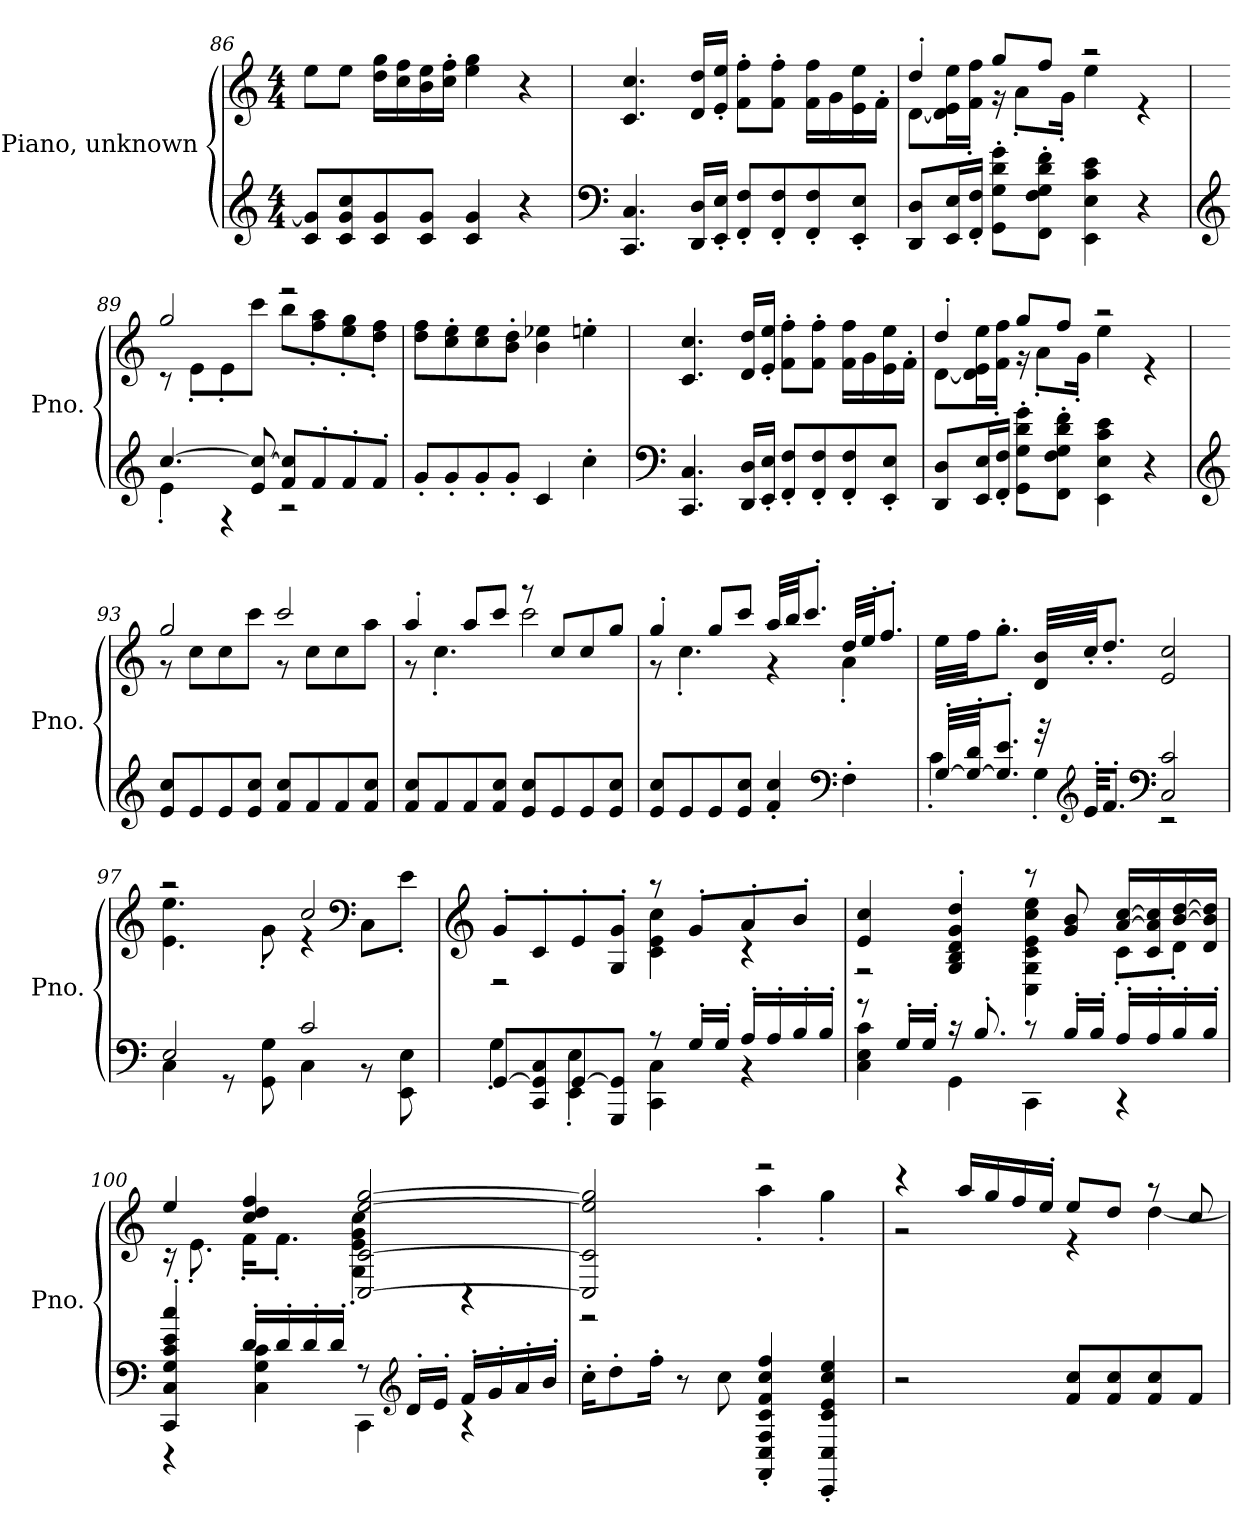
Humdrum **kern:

**kern	**kern
*part1	*part1
*staff2	*staff1
*I"Piano, unknown	*
*I'Pno.	*
*clefG2	*clefG2
*k[]	*k[]
*M4/4	*M4/4
=86	=86
8c/ 8g/]L	8ee\L
8c/ 8g/ 8cc/	8ee\J
8c/ 8g/	16dd\ 16gg\LL
.	16cc\ 16ff\
8c/ 8g/J	16b\ 16ee\
.	16cc\' 16ff\'JJ
4c/ 4g/	4ee\ 4gg\
4r	4r
!!LO:PB:g=z
=87	=87
*clefF4	*
4.CC/ 4.C/	4.c/ 4.cc/
16DD/ 16D/LL	16d/ 16dd/LL
16EE/' 16E/'JJ	16e/' 16ee/'JJ
8FF/' 8F/'L	8f\' 8ff\'L
8FF/' 8F/'	8f\' 8ff\'J
8FF/' 8F/'	16f\ 16ff\LL
.	16g\
8EE/' 8E/'J	16e\ 16ee\
.	16f'\JJ
=88	=88
*	*^
8DD/ 8D/L	4dd'/	[8d\L
16EE/ 16E/L	.	16d\] 16e\ 16ee\L
16FF/' 16F/'JJ	.	16f\' 16ff\'JJ
8GG\' 8G\' 8d\' 8g\'L	8gg/L	16r
.	.	8a'\L
8FF\' 8F\' 8G\' 8d\' 8f\'J	8ff/J	.
.	.	16g'\Jk
4EE\ 4E\ 4c\ 4e\	2r	4ee\
4r	.	4r
=89	=89	=89
*clefG2	*	*
*^	*	*
[4.cc/	4e'\	2gg/	8r
.	.	.	8e'\L
.	4r	.	8e'\
8e/ 8cc/_	.	.	8ccc\J
8f/ 8cc/]L	2r	2r	8bb\L
8f'/	.	.	8ff\' 8aa\'
8f'/	.	.	8ee\' 8gg\'
8f'/J	.	.	8dd\' 8ff\'J
*v	*v	*	*
*	*v	*v
=90	=90
8g'/L	8dd\ 8ff\L
8g'/	8cc\' 8ee\'
8g'/	8cc\ 8ee\
8g'/J	8b\' 8dd\'J
4c/	4b\ 4ee-X\
4cc'\	4een'\
!!LO:LB:g=z
=91	=91
*clefF4	*
4.CC/ 4.C/	4.c/ 4.cc/
16DD/ 16D/LL	16d/ 16dd/LL
16EE/' 16E/'JJ	16e/' 16ee/'JJ
8FF/' 8F/'L	8f\' 8ff\'L
8FF/' 8F/'	8f\' 8ff\'J
8FF/' 8F/'	16f\ 16ff\LL
.	16g\
8EE/' 8E/'J	16e\ 16ee\
.	16f'\JJ
=92	=92
*	*^
8DD/ 8D/L	4dd'/	[8d\L
16EE/ 16E/L	.	16d\] 16e\ 16ee\L
16FF/' 16F/'JJ	.	16f\' 16ff\'JJ
8GG\' 8G\' 8d\' 8g\'L	8gg/L	16r
.	.	8a'\L
8FF\' 8F\' 8G\' 8d\' 8f\'J	8ff/J	.
.	.	16g'\Jk
4EE\ 4E\ 4c\ 4e\	2r	4ee\
4r	.	4r
=93	=93	=93
*clefG2	*	*
8e/ 8cc/L	2gg/	8r
8e/	.	8cc\L
8e/	.	8cc\
8e/ 8cc/J	.	8ccc\J
8f/ 8cc/L	2ccc/	8r
8f/	.	8cc\L
8f/	.	8cc\
8f/ 8cc/J	.	8aa\J
=94	=94	=94
8f/ 8cc/L	4aa'/	8r
8f/	.	4.cc'\
8f/	8aa/L	.
8f/ 8cc/J	8ccc/J	.
8e/ 8cc/L	8r	2ccc\
8e/	8cc/L	.
8e/	8cc/	.
8e/ 8cc/J	8gg/J	.
!!LO:LB:g=z	!!
=95	=95	=95
8e/ 8cc/L	4gg'/	8r
8e/	.	4.cc'\
8e/	8gg/L	.
8e/ 8cc/J	8ccc/J	.
4f/' 4cc/'	32aa/LLL	4r
.	32bb/JJ	.
.	8.ccc'/J	.
*clefF4	*	*
4F'\	32dd/LLL	4a'\
.	32ee'/JJ	.
.	8.ff'/J	.
*	*v	*v
=96	=96
*^	*
[32G'/LLL	4c'\	32ee\LLL
32G/_' 32d/'JJ	.	32ff\JJ
8.G/]' 8.e/'J	.	8.gg'\J
32r	4G'\	32d/ 32b/LLL
*clefG2	*	*
32e'/KKL	.	32cc'/JJ
8.f'/J	.	8.dd'/J
*clefF4	*	*
2C/ 2c/	2r	2e/ 2cc/
=97	=97	=97
*	*	*^
2E/	4C\	2r	4.e\ 4.ee\
.	8r	.	.
.	8GG\ 8G\	.	8g'\
2c/	4C\	2cc/	4r
*	*	*clefF4	*
.	8r	.	8C\L
.	8EE\ 8E\	.	8e'\J
!!LO:LB:g=z	!!
=98	=98	=98	=98
*	*	*clefG2	*
[8GG/L	4G'\	8g'/L	2r
8CC/ 8GG/] 8C/	.	8c'/	.
[8GG/	4EE\' 4E\'	8e'/	.
8GGG/ 8GG/]J	.	8G/' 8g/'J	.
8r	4CC\ 4C\	8r	4c\ 4e\ 4cc\
16G'/LL	.	8g'/L	.
16G'/JJ	.	.	.
16A'/LL	4r	8a'/	4r
16A'/	.	.	.
16B'/	.	8b'/J	.
16B'/JJ	.	.	.
=99	=99	=99	=99
8r	4C\ 4E\ 4c\	4e/ 4cc/	2r
16G'/LL	.	.	.
16G'/JJ	.	.	.
16r	4GG\	4G/' 4B/' 4d/' 4g/' 4dd/'	.
8.B'/	.	.	.
8r	4CC\	8r	4C\ 4G\ 4c\ 4e\ 4cc\ 4ee\
16B'/LL	.	8g/ 8b/	.
16B'/JJ	.	.	.
16A'/LL	4r	[16a/ [16cc/LL	8c'\L
16A'/	.	16c/ 16a/] 16cc/]	.
16B'/	.	[16b/ [16dd/	8d'\J
16B'/JJ	.	16d/ 16b/] 16dd/]JJ	.
=100	=100	=100	=100
4CC/' 4C/' 4G/' 4c/' 4e/' 4cc/'	4r	4ee/	16r
.	.	.	8.e'\
16d'/LL	4C\ 4G\ 4c\	4cc/ 4dd/ 4ff/	16f'\KL
16d'/	.	.	8.f'\J
16d'/	.	.	.
16d'/JJ	.	.	.
8r	4CC\	[2C/ [2c/ [2ee/ [2gg/	4G\' 4e\' 4g\' 4cc\'
*clefG2	*	*	*
16d'/LL	.	.	.
16e'/JJ	.	.	.
16f'/LL	4r	.	4r
16g'/	.	.	.
16a'/	.	.	.
16b'/JJ	.	.	.
*v	*v	*	*
!!LO:LB:g=z	!!
=101	=101	=101
16cc'\KL	2C/] 2c/] 2ee/] 2gg/]	2r
8dd'\	.	.
16ff'\Jk	.	.
8r	.	.
8cc\	.	.
4FF/' 4C/' 4F/' 4c/' 4f/' 4cc/' 4ff/'	2r	4aa'\
4CC/' 4C/' 4c/' 4e/' 4cc/' 4ee/'	.	4gg'\
=102	=102	=102
2r	4r	2r
.	16aa/LL	.
.	16gg/	.
.	16ff/	.
.	16ee'/JJ	.
8f/ 8cc/L	8ee/L	4r
8f/ 8cc/	8dd/J	.
8f/ 8cc/	8r	[4dd\
8f/J	8cc/	.
*	*v	*v
=	=
*-	*-
